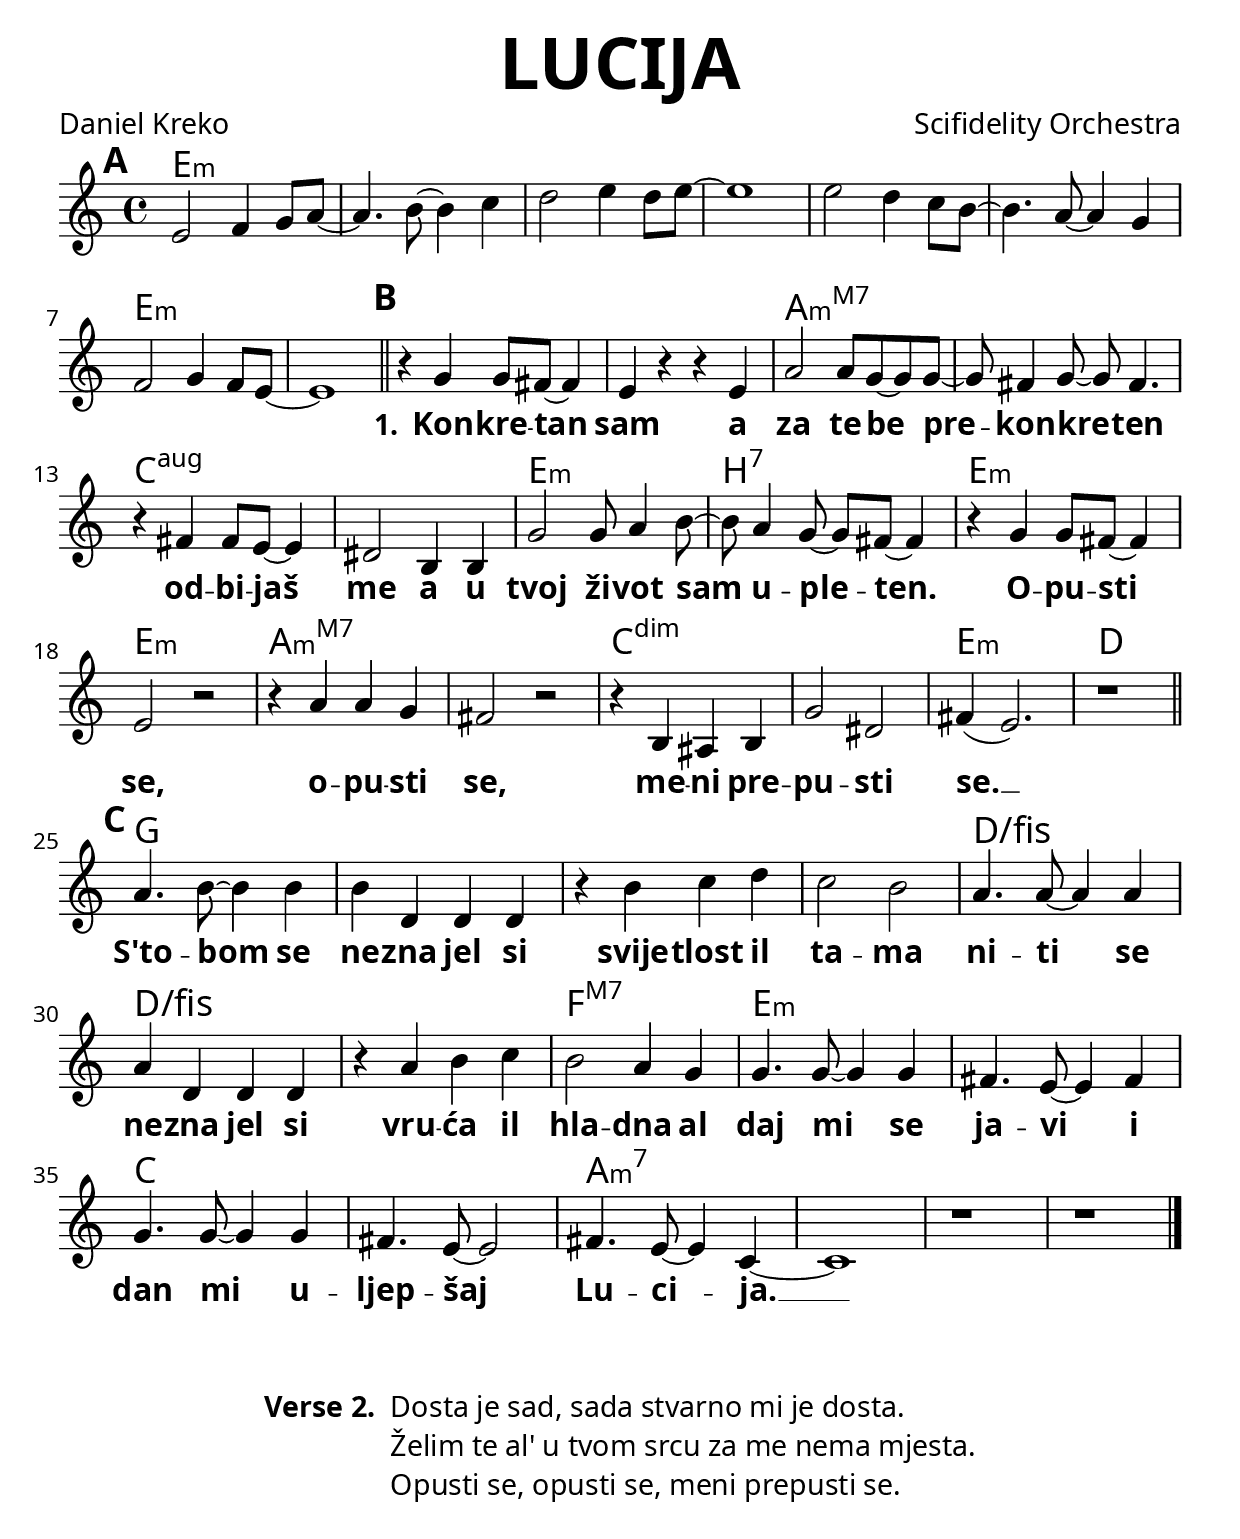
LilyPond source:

\version "2.18.0"
\include "./AccordsJazzDefs.ly"
\language "deutsch"

myStaffSize = #25
#(set-global-staff-size myStaffSize)
#(set-default-paper-size "a4")
\paper {
  #(define fonts ( make-pango-font-tree
                   "Dom casual"
                   "Tex Gyre Termes"
                   "lilyjazzchord"
                   (/ myStaffSize 20)
                   )
     )
  indent = 0
}

\header {
  title = \markup{\fontsize #+4 "LUCIJA"}
  %subtitle = "(slo. Lu - cija)"
  poet = "Daniel Kreko"
  composer = "Scifidelity Orchestra"
}

note = \relative c' {
  \mark \default
  e2 f4 g8 a ~ |
  a4. h8 ~ h4 c |
  d2 e4 d8 e ~ |
  e1 |
  e2 d4 c8 h ~ |
  h4. a8 ~ a4 g |
  f2 g4 f8 e ~ |
  e1 |
  \bar "||"
  
  \mark \default
  r4 g4 g8 fis ~ fis4 |
  e4 r4 r4 e4 |
  a2 a8 g ~ g g ~ |
  g8 fis4 g8 ~ g fis4. |
  r4 fis4 fis8 e ~ e4 |
  dis2 h4 h |
  g'2 g8 a4 h8 ~ |
  h8 a4 g8 ~ g fis ~ fis4 |
  r4 g4 g8 fis ~ fis4 |
  e2 r2 |
  r4 a4 a g |
  fis2 r2 |
  r4 h,4 ais h |
  g'2 dis |
  fis4( e2.) |
  r1 | \break
  \bar "||"
  
  \mark \default
  a4. h8 ~ h4 h |
  h4 d,4 d d |
  r4 h'4 c d |
  c2 h |
  a4. a8 ~ a4 a |
  a4 d, d d |
  r4 a' h c |
  h2 a4 g |
  g4. g8 ~ g4 g |
  fis4. e8 ~ e4 fis4 |
  g4. g8 ~ g4 g4 |
  fis4. e8 ~ e2 |
  fis4. e8 ~ e4 c4 ~ |
  c1 |
  r1 |
  r1 |
  \bar "|."
}

akordi = \chordmode {
  \semiGermanChords
  \set chordChanges = ##t
  
  e1:m | q | q | q | 
  e1:m | q | q | q | 
  
  e1:m | q | a1:m7+ | q | c:aug | q |
  e1:m | h:7 | e:m | e:m | a:m7+ | q |
  c1:dim | q | e:m | d |
  
  g1 | q | q | q |
  d1/fis | q | q |
  f1:maj7 | e:m | q |
  c1 | q | a:m7 | q | q | q |
}

kiticaA = \lyricmode {
  \repeat unfold 20 {_}
  \set stanza = "1."
  \override Lyrics.LyricText.font-series = #'bold
  Kon -- kre -- tan sam a za te -- be pre -- kon -- kre -- ten
  od -- bi -- jaš me a u tvoj ži -- vot sam u -- ple -- ten.
  O -- pu -- sti se, o -- pu -- sti se, me -- ni pre -- pu -- sti se. __
  
  S'to -- bom se ne -- zna jel si svije -- tlost il ta -- ma
  ni -- ti se ne -- zna jel si vru -- ća il hla -- dna al
  daj mi se ja -- vi i dan mi u -- ljep -- šaj Lu -- ci -- ja. __
}

kiticaB = \lyricmode {
  \repeat unfold 20 {_}
  \set stanza = "2."
  Do -- sta je sad, sa -- da stvar -- no mi je do -- sta
  že -- lim te al u tvom sr -- cu za me' ne -- ma mje -- sta
}

\score {
  <<
    \new ChordNames \akordi
    \new Staff \note
    \addlyrics \kiticaA
    %\addlyrics \kiticaB
  >>
  
  \layout {
    \context {
      \Score markFormatter = #format-mark-box-letters
    }
    \context {
      % \Lyrics \override LyricText #'font-size = #-2
            %   \override LyricText #'font-name = "Tex Gyre Termes"
    }
  }
}

  \markup {
    \fill-line {
      \column {
        \vspace #1
        \line { 
          \bold "Verse 2. "
          \column {
            "Dosta je sad, sada stvarno mi je dosta."
            "Želim te al' u tvom srcu za me nema mjesta."
            "Opusti se, opusti se, meni prepusti se."
          }
        }
      }
    }
  }